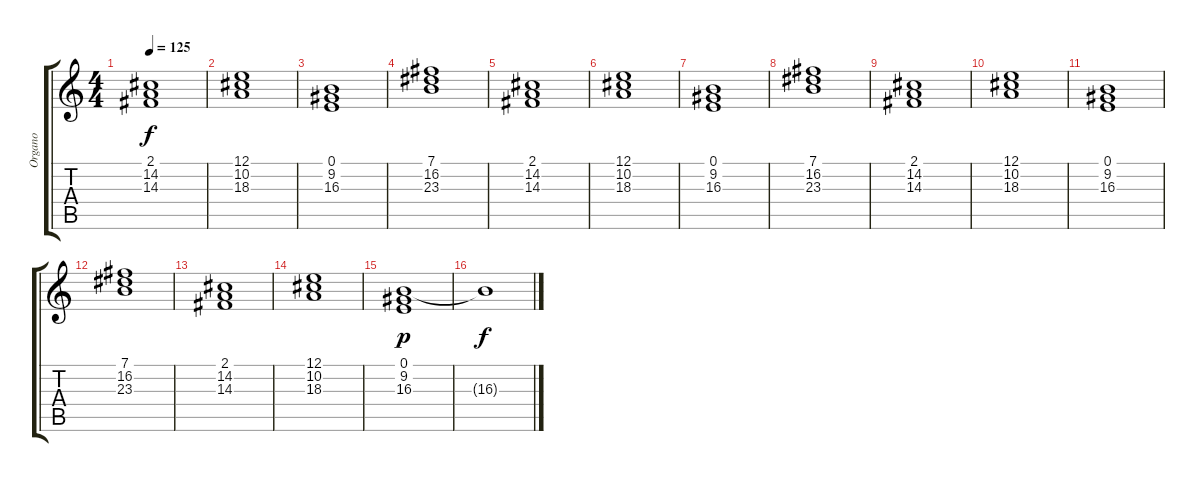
\track ("Organo" "Organo") {instrument drawbarorgan}
\staff {score tabs}
\tuning (E4 B3 G3 D3 A2 E2) {hide}
\ts (4 4)
\tempo 125
\clef g2
\ks c
(2.1 14.2 14.3).1{dy f} |
(12.1 10.2 18.3).1 |
(0.1 9.2 16.3).1 |
(7.1 16.2 23.3).1 |
(2.1 14.2 14.3).1 |
(12.1 10.2 18.3).1 |
(0.1 9.2 16.3).1 |
(7.1 16.2 23.3).1 |
(2.1 14.2 14.3).1 |
(12.1 10.2 18.3).1 |
(0.1 9.2 16.3).1 |
(7.1 16.2 23.3).1 |
(2.1 14.2 14.3).1 |
(12.1 10.2 18.3).1 |
(0.1 9.2 16.3).1{dy p} |
16.3{t}.1{dy f}
